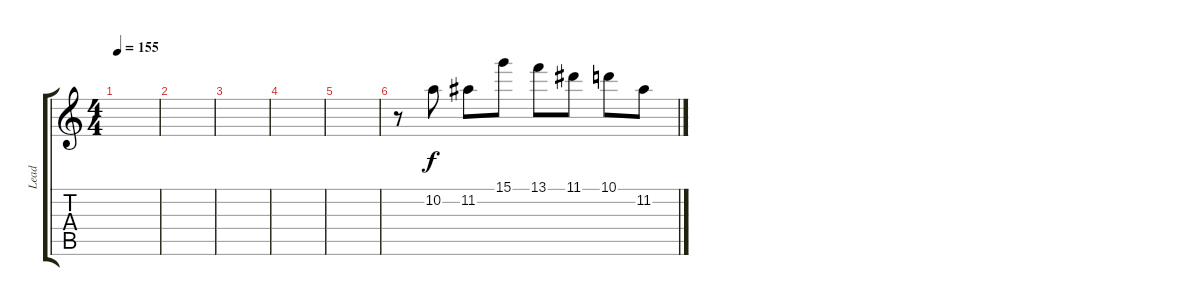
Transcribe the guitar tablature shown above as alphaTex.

\track ("Lead" "Lead") {instrument overdrivenguitar}
\staff {score tabs}
\tuning (E4 B3 G3 D3 A2 E2) {hide}
\ts (4 4)
\tempo 155
\clef g2
\ks c
|
|
|
|
|
r.8 10.2.8{dy f} 11.2.8 15.1.8 13.1.8 11.1.8 10.1.8 11.2.8
